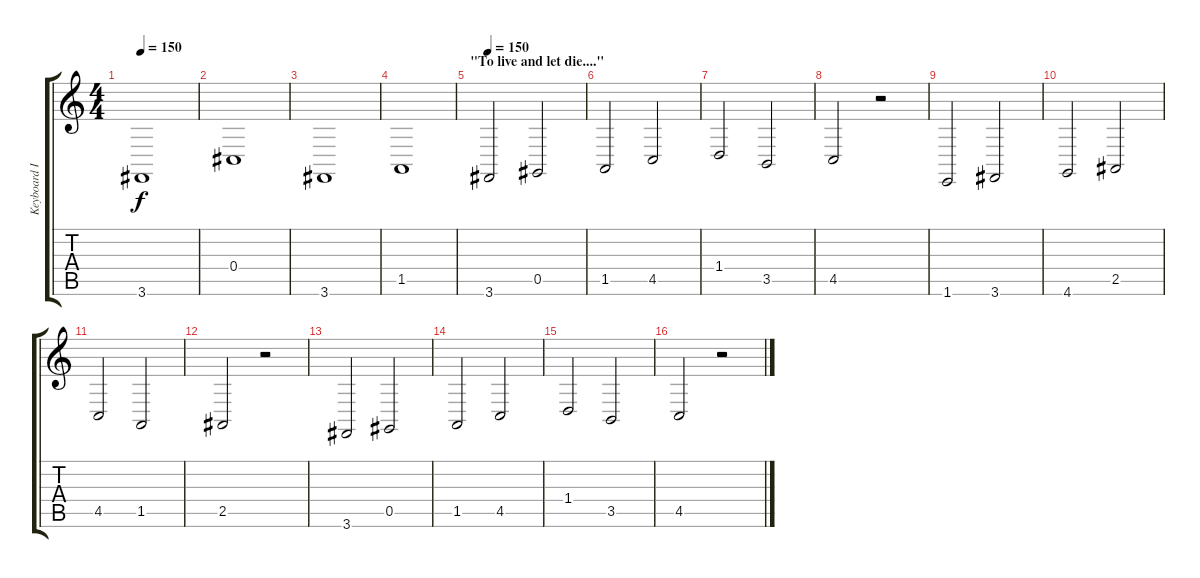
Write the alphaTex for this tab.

\track ("Keyboard II" "Keyboard I") {instrument pad2warm}
\staff {score tabs}
\tuning (Eb4 Bb3 Gb3 Db3 Ab2 Eb2) {hide}
\ts (4 4)
\tempo 150
\clef g2
\ks c
3.6.1{dy f} |
0.4.1 |
3.6.1 |
1.5.1 |
\section ("" "\"To live and let die....\"")
\tempo 150
3.6.2 0.5.2 |
1.5.2 4.5.2 |
1.4.2 3.5.2 |
4.5.2 r.2 |
1.6.2 3.6.2 |
4.6.2 2.5.2 |
4.5.2 1.5.2 |
2.5.2 r.2 |
3.6.2 0.5.2 |
1.5.2 4.5.2 |
1.4.2 3.5.2 |
4.5.2 r.2
